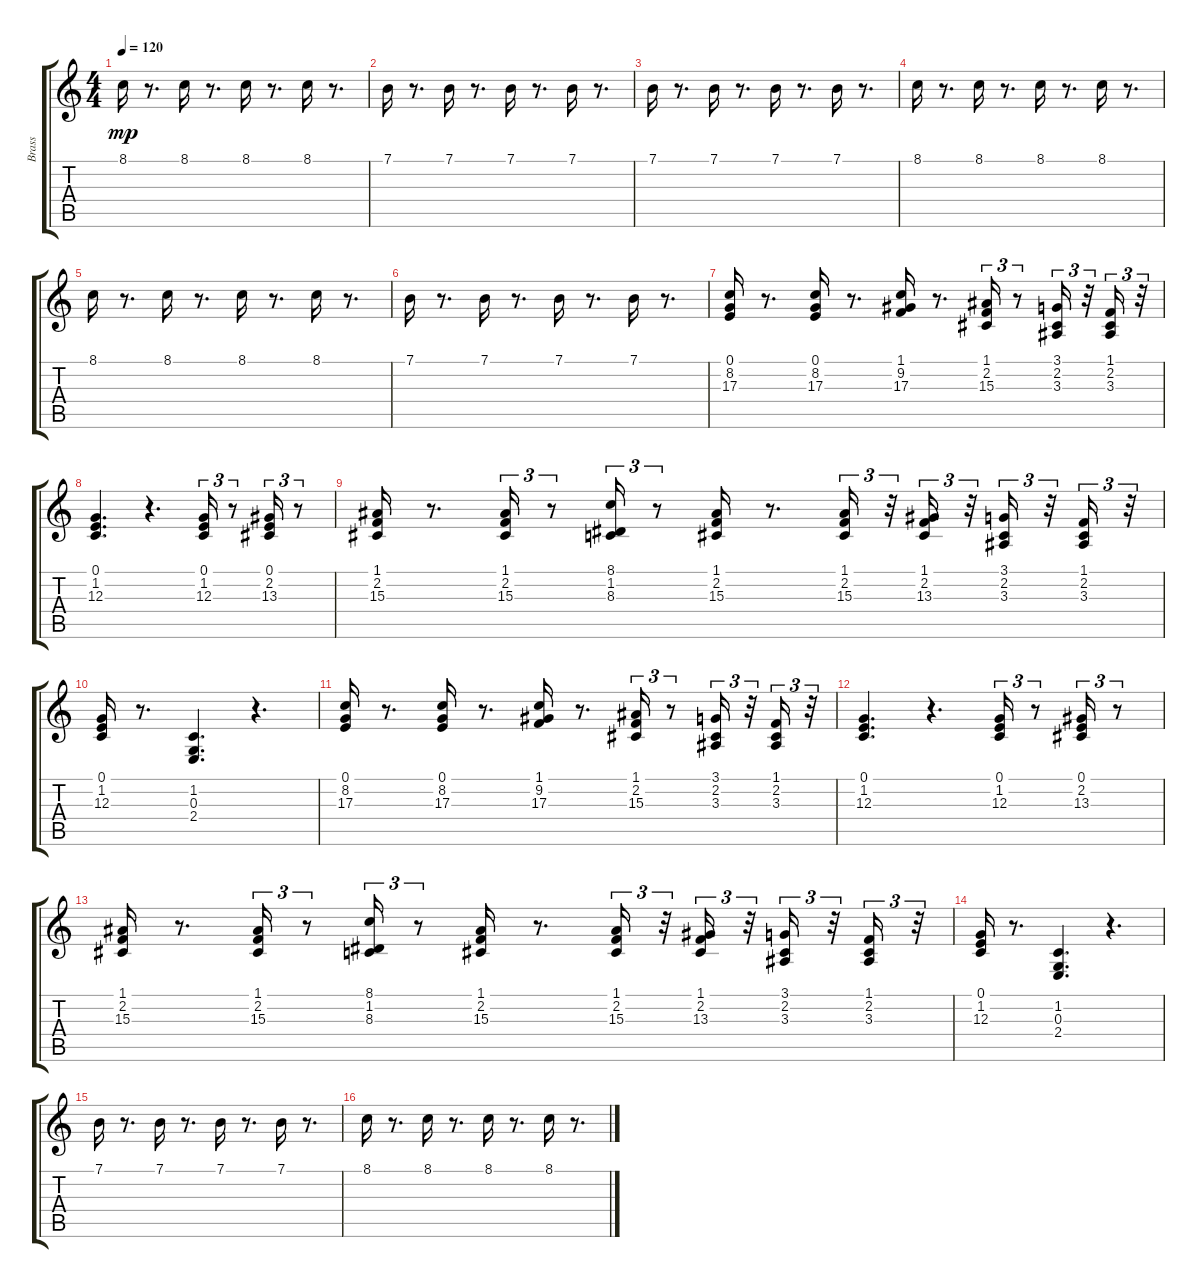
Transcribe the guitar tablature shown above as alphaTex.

\track ("Brass" "Brass") {instrument frenchhorn}
\staff {score tabs}
\tuning (E4 B3 G3 D3 A2 E2) {hide}
\ts (4 4)
\tempo 120
\clef g2
\ks c
8.1.16{dy mp} r.8{d} 8.1.16 r.8{d} 8.1.16 r.8{d} 8.1.16 r.8{d} |
7.1.16 r.8{d} 7.1.16 r.8{d} 7.1.16 r.8{d} 7.1.16 r.8{d} |
7.1.16 r.8{d} 7.1.16 r.8{d} 7.1.16 r.8{d} 7.1.16 r.8{d} |
8.1.16 r.8{d} 8.1.16 r.8{d} 8.1.16 r.8{d} 8.1.16 r.8{d} |
8.1.16 r.8{d} 8.1.16 r.8{d} 8.1.16 r.8{d} 8.1.16 r.8{d} |
7.1.16 r.8{d} 7.1.16 r.8{d} 7.1.16 r.8{d} 7.1.16 r.8{d} |
(0.1 8.2 17.3).16 r.8{d} (0.1 8.2 17.3).16 r.8{d} (1.1 9.2 17.3).16 r.8{d} (1.1 2.2 15.3).16{tu (3 2)} r.8{tu (3 2)} (3.1 2.2 3.3).16{tu (3 2)} r.32{tu (3 2)} (1.1 2.2 3.3).16{tu (3 2)} r.32{tu (3 2)} |
(0.1 1.2 12.3).4{d} r.4{d} (0.1 1.2 12.3).16{tu (3 2)} r.8{tu (3 2)} (0.1 2.2 13.3).16{tu (3 2)} r.8{tu (3 2)} |
(1.1 2.2 15.3).16 r.8{d} (1.1 2.2 15.3).16{tu (3 2)} r.8{tu (3 2)} (8.1 1.2 8.3).16{tu (3 2)} r.8{tu (3 2)} (1.1 2.2 15.3).16 r.8{d} (1.1 2.2 15.3).16{tu (3 2)} r.32{tu (3 2)} (1.1 2.2 13.3).16{tu (3 2)} r.32{tu (3 2)} (3.1 2.2 3.3).16{tu (3 2)} r.32{tu (3 2)} (1.1 2.2 3.3).16{tu (3 2)} r.32{tu (3 2)} |
(0.1 1.2 12.3).16 r.8{d} (1.2 0.3 2.4).4{d} r.4{d} |
(0.1 8.2 17.3).16 r.8{d} (0.1 8.2 17.3).16 r.8{d} (1.1 9.2 17.3).16 r.8{d} (1.1 2.2 15.3).16{tu (3 2)} r.8{tu (3 2)} (3.1 2.2 3.3).16{tu (3 2)} r.32{tu (3 2)} (1.1 2.2 3.3).16{tu (3 2)} r.32{tu (3 2)} |
(0.1 1.2 12.3).4{d} r.4{d} (0.1 1.2 12.3).16{tu (3 2)} r.8{tu (3 2)} (0.1 2.2 13.3).16{tu (3 2)} r.8{tu (3 2)} |
(1.1 2.2 15.3).16 r.8{d} (1.1 2.2 15.3).16{tu (3 2)} r.8{tu (3 2)} (8.1 1.2 8.3).16{tu (3 2)} r.8{tu (3 2)} (1.1 2.2 15.3).16 r.8{d} (1.1 2.2 15.3).16{tu (3 2)} r.32{tu (3 2)} (1.1 2.2 13.3).16{tu (3 2)} r.32{tu (3 2)} (3.1 2.2 3.3).16{tu (3 2)} r.32{tu (3 2)} (1.1 2.2 3.3).16{tu (3 2)} r.32{tu (3 2)} |
(0.1 1.2 12.3).16 r.8{d} (1.2 0.3 2.4).4{d} r.4{d} |
7.1.16 r.8{d} 7.1.16 r.8{d} 7.1.16 r.8{d} 7.1.16 r.8{d} |
8.1.16 r.8{d} 8.1.16 r.8{d} 8.1.16 r.8{d} 8.1.16 r.8{d}
